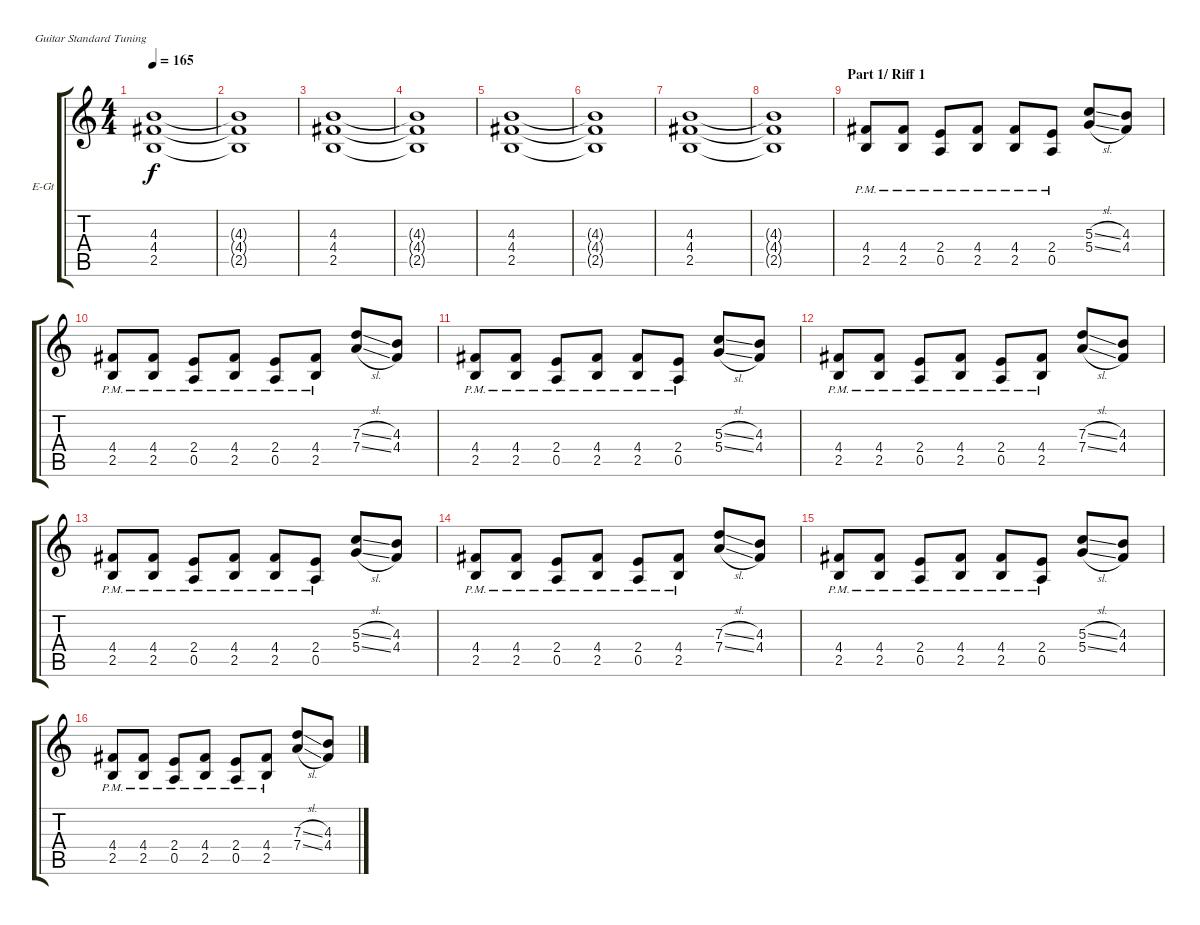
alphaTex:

\bracketExtendMode groupsimilarinstruments
\firstSystemTrackNameOrientation horizontal
\otherSystemsTrackNameOrientation horizontal
\track ("Rythm 1" "E-Gt") {instrument distortionguitar}
\staff {score tabs}
\tuning (E4 B3 G3 D3 A2 E2)
\ts (4 4)
\tempo 165
\clef g2
\ks c
(4.3 4.4 2.5).1{dy f} |
(4.3{t} 4.4{t} 2.5{t}).1 |
(4.3 4.4 2.5).1 |
(4.3{t} 4.4{t} 2.5{t}).1 |
(4.3 4.4 2.5).1 |
(4.3{t} 4.4{t} 2.5{t}).1 |
(4.3 4.4 2.5).1 |
(4.3{t} 4.4{t} 2.5{t}).1 |
\section ("" "Part 1/ Riff 1")
(4.4{pm} 2.5{pm}).8 (4.4{pm} 2.5{pm}).8 (2.4{pm} 0.5{pm}).8 (4.4{pm} 2.5{pm}).8 (4.4{pm} 2.5{pm}).8 (2.4{pm} 0.5{pm}).8 (5.3{sl} 5.4{sl}).8 (4.3 4.4).8 |
(4.4{pm} 2.5{pm}).8 (4.4{pm} 2.5{pm}).8 (2.4{pm} 0.5{pm}).8 (4.4{pm} 2.5{pm}).8 (2.4{pm} 0.5{pm}).8 (4.4{pm} 2.5{pm}).8 (7.3{sl} 7.4{sl}).8 (4.3 4.4).8 |
(4.4{pm} 2.5{pm}).8 (4.4{pm} 2.5{pm}).8 (2.4{pm} 0.5{pm}).8 (4.4{pm} 2.5{pm}).8 (4.4{pm} 2.5{pm}).8 (2.4{pm} 0.5{pm}).8 (5.3{sl} 5.4{sl}).8 (4.3 4.4).8 |
(4.4{pm} 2.5{pm}).8 (4.4{pm} 2.5{pm}).8 (2.4{pm} 0.5{pm}).8 (4.4{pm} 2.5{pm}).8 (2.4{pm} 0.5{pm}).8 (4.4{pm} 2.5{pm}).8 (7.3{sl} 7.4{sl}).8 (4.3 4.4).8 |
(4.4{pm} 2.5{pm}).8 (4.4{pm} 2.5{pm}).8 (2.4{pm} 0.5{pm}).8 (4.4{pm} 2.5{pm}).8 (4.4{pm} 2.5{pm}).8 (2.4{pm} 0.5{pm}).8 (5.3{sl} 5.4{sl}).8 (4.3 4.4).8 |
(4.4{pm} 2.5{pm}).8 (4.4{pm} 2.5{pm}).8 (2.4{pm} 0.5{pm}).8 (4.4{pm} 2.5{pm}).8 (2.4{pm} 0.5{pm}).8 (4.4{pm} 2.5{pm}).8 (7.3{sl} 7.4{sl}).8 (4.3 4.4).8 |
(4.4{pm} 2.5{pm}).8 (4.4{pm} 2.5{pm}).8 (2.4{pm} 0.5{pm}).8 (4.4{pm} 2.5{pm}).8 (4.4{pm} 2.5{pm}).8 (2.4{pm} 0.5{pm}).8 (5.3{sl} 5.4{sl}).8 (4.3 4.4).8 |
(4.4{pm} 2.5{pm}).8 (4.4{pm} 2.5{pm}).8 (2.4{pm} 0.5{pm}).8 (4.4{pm} 2.5{pm}).8 (2.4{pm} 0.5{pm}).8 (4.4{pm} 2.5{pm}).8 (7.3{sl} 7.4{sl}).8 (4.3 4.4).8
